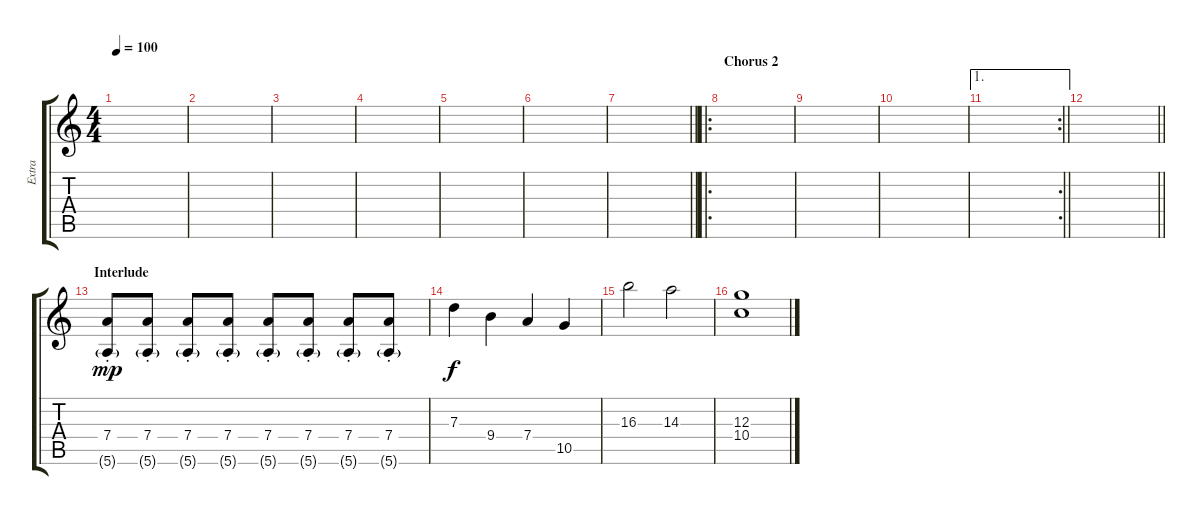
\track ("Extra" "Extra") {instrument electricguitarjazz}
\staff {score tabs}
\tuning (E4 B3 G3 D3 A2 E2) {hide}
\ts (4 4)
\tempo 100
\clef g2
\ks c
|
|
|
|
|
|
\barLineRight lightlight
|
\ro
\section ("" "Chorus 2")
|
|
|
\ae 1
\rc 2
\barLineRight lightlight
|
\barLineRight lightlight
|
\section ("" "Interlude")
(7.4{st} 5.6{g st}).8{dy mp volume 7 balance 6 instrument trumpet} (7.4{st} 5.6{g st}).8 (7.4{st} 5.6{g st}).8 (7.4{st} 5.6{g st}).8 (7.4{st} 5.6{g st}).8 (7.4{st} 5.6{g st}).8 (7.4{st} 5.6{g st}).8 (7.4{st} 5.6{g st}).8 |
7.3.4{dy f volume 15} 9.4.4 7.4.4 10.5.4 |
16.3.2 14.3.2 |
(12.3 10.4).1
